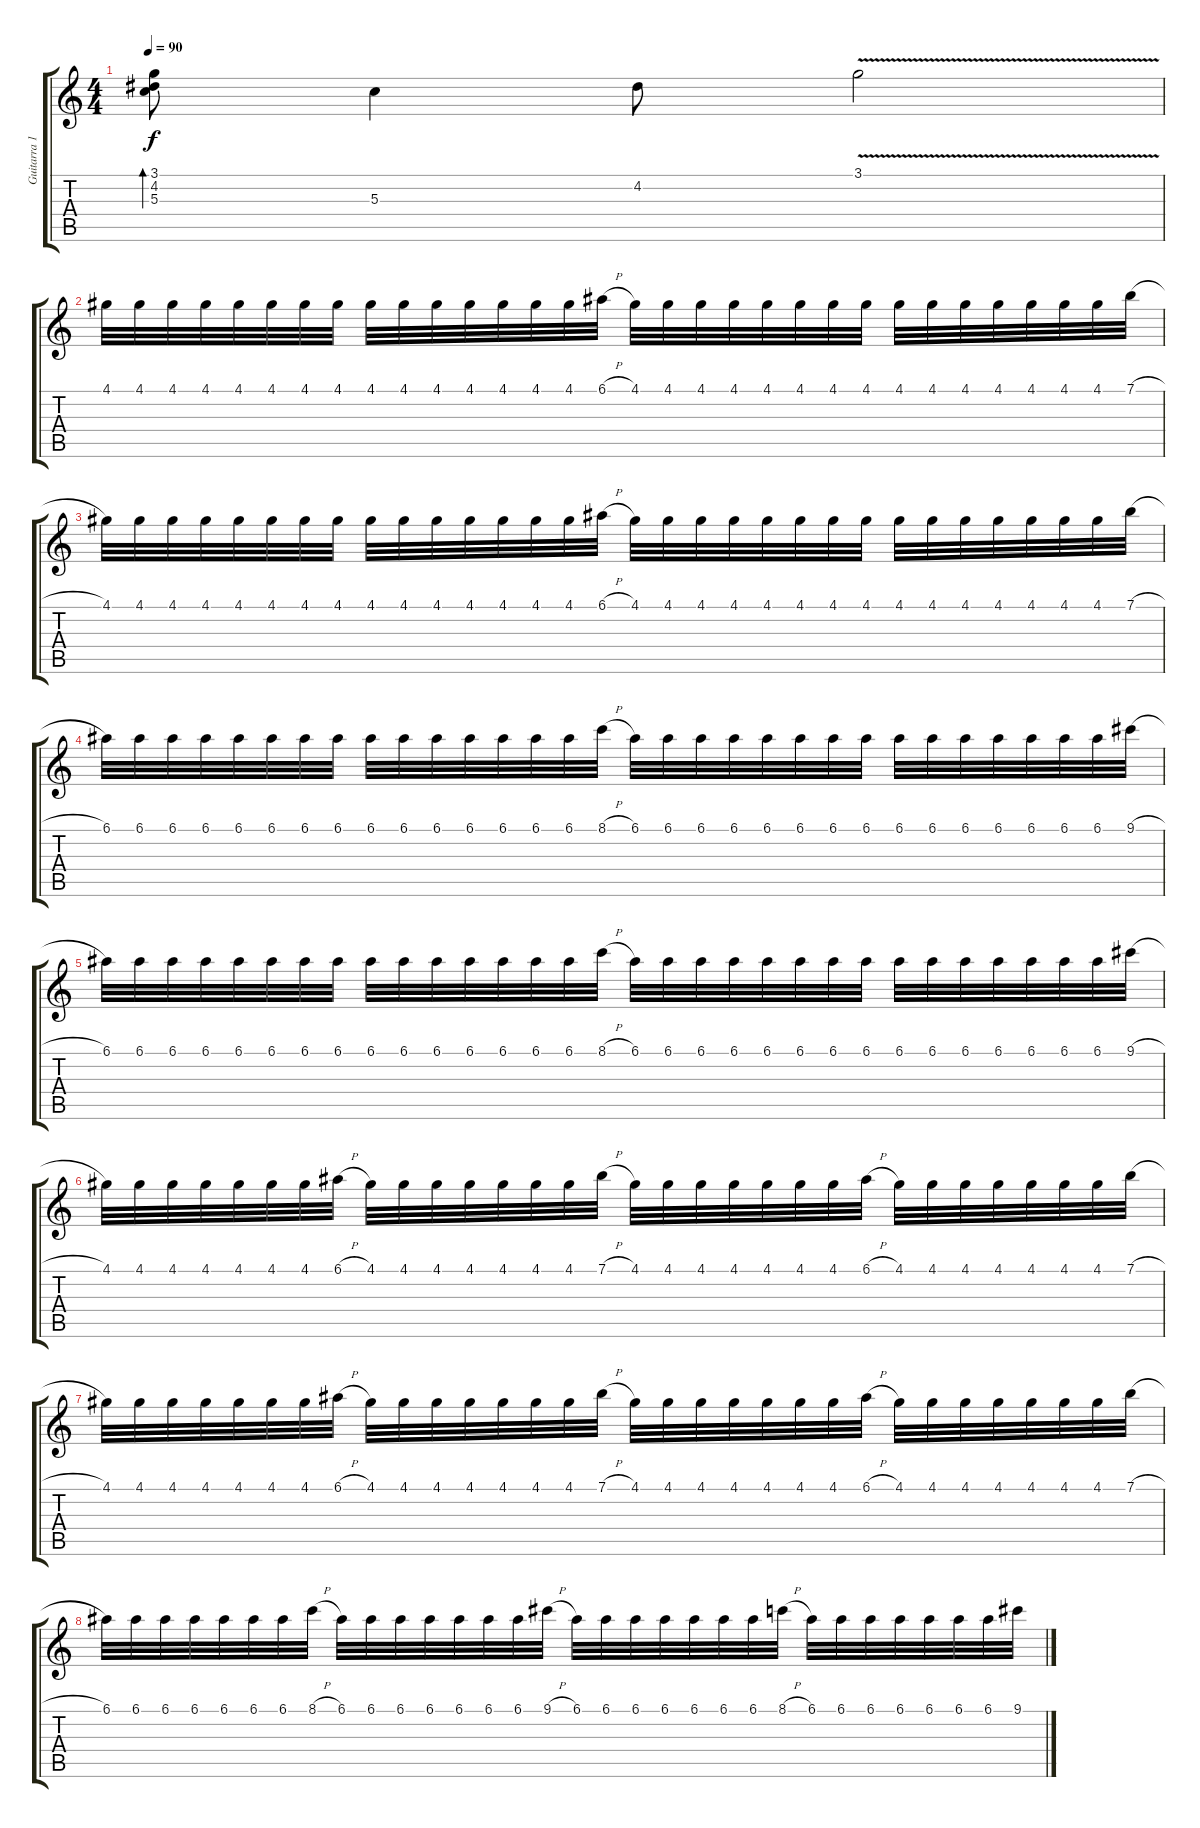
\track ("Guitarra 1" "Guitarra 1") {instrument acousticguitarsteel}
\staff {score tabs}
\tuning (E4 B3 G3 D3 A2 E2) {hide}
\ts (4 4)
\tempo 90
\clef g2
\ks c
(3.1 4.2 5.3).8{bd 240 dy f} 5.3.4 4.2.8 3.1{v}.2 |
4.1.32{instrument overdrivenguitar} 4.1.32 4.1.32 4.1.32 4.1.32 4.1.32 4.1.32 4.1.32 4.1.32 4.1.32 4.1.32 4.1.32 4.1.32 4.1.32 4.1.32 6.1{h}.32 4.1.32 4.1.32 4.1.32 4.1.32 4.1.32 4.1.32 4.1.32 4.1.32 4.1.32 4.1.32 4.1.32 4.1.32 4.1.32 4.1.32 4.1.32 7.1{h}.32 |
4.1.32 4.1.32 4.1.32 4.1.32 4.1.32 4.1.32 4.1.32 4.1.32 4.1.32 4.1.32 4.1.32 4.1.32 4.1.32 4.1.32 4.1.32 6.1{h}.32 4.1.32 4.1.32 4.1.32 4.1.32 4.1.32 4.1.32 4.1.32 4.1.32 4.1.32 4.1.32 4.1.32 4.1.32 4.1.32 4.1.32 4.1.32 7.1{h}.32 |
6.1.32 6.1.32 6.1.32 6.1.32 6.1.32 6.1.32 6.1.32 6.1.32 6.1.32 6.1.32 6.1.32 6.1.32 6.1.32 6.1.32 6.1.32 8.1{h}.32 6.1.32 6.1.32 6.1.32 6.1.32 6.1.32 6.1.32 6.1.32 6.1.32 6.1.32 6.1.32 6.1.32 6.1.32 6.1.32 6.1.32 6.1.32 9.1{h}.32 |
6.1.32 6.1.32 6.1.32 6.1.32 6.1.32 6.1.32 6.1.32 6.1.32 6.1.32 6.1.32 6.1.32 6.1.32 6.1.32 6.1.32 6.1.32 8.1{h}.32 6.1.32 6.1.32 6.1.32 6.1.32 6.1.32 6.1.32 6.1.32 6.1.32 6.1.32 6.1.32 6.1.32 6.1.32 6.1.32 6.1.32 6.1.32 9.1{h}.32 |
4.1.32 4.1.32 4.1.32 4.1.32 4.1.32 4.1.32 4.1.32 6.1{h}.32 4.1.32 4.1.32 4.1.32 4.1.32 4.1.32 4.1.32 4.1.32 7.1{h}.32 4.1.32 4.1.32 4.1.32 4.1.32 4.1.32 4.1.32 4.1.32 6.1{h}.32 4.1.32 4.1.32 4.1.32 4.1.32 4.1.32 4.1.32 4.1.32 7.1{h}.32 |
4.1.32 4.1.32 4.1.32 4.1.32 4.1.32 4.1.32 4.1.32 6.1{h}.32 4.1.32 4.1.32 4.1.32 4.1.32 4.1.32 4.1.32 4.1.32 7.1{h}.32 4.1.32 4.1.32 4.1.32 4.1.32 4.1.32 4.1.32 4.1.32 6.1{h}.32 4.1.32 4.1.32 4.1.32 4.1.32 4.1.32 4.1.32 4.1.32 7.1{h}.32 |
6.1.32 6.1.32 6.1.32 6.1.32 6.1.32 6.1.32 6.1.32 8.1{h}.32 6.1.32 6.1.32 6.1.32 6.1.32 6.1.32 6.1.32 6.1.32 9.1{h}.32 6.1.32 6.1.32 6.1.32 6.1.32 6.1.32 6.1.32 6.1.32 8.1{h}.32 6.1.32 6.1.32 6.1.32 6.1.32 6.1.32 6.1.32 6.1.32 9.1{h}.32
